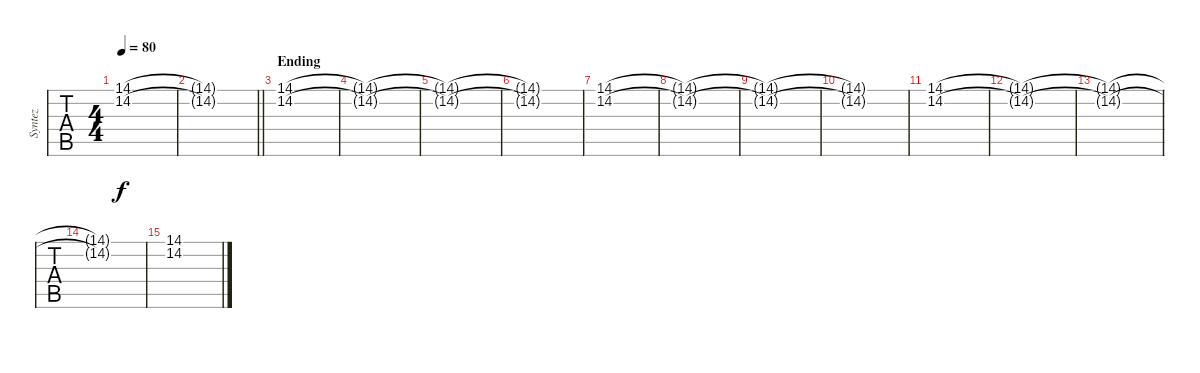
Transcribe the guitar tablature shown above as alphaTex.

\track ("Syntez" "Syntez") {instrument stringensemble1}
\staff {tabs}
\tuning (E4 B3 G3 D3 A2 E2) {hide}
\ts (4 4)
\tempo 80
\clef g2
\ks c
(14.1{t} 14.2{t}).1{dy f} |
\barLineRight lightlight
(14.1{t} 14.2{t}).1 |
\section ("" "Ending")
(14.1 14.2).1 |
(14.1{t} 14.2{t}).1 |
(14.1{t} 14.2{t}).1 |
(14.1{t} 14.2{t}).1 |
(14.1 14.2).1 |
(14.1{t} 14.2{t}).1 |
(14.1{t} 14.2{t}).1 |
(14.1{t} 14.2{t}).1 |
(14.1 14.2).1 |
(14.1{t} 14.2{t}).1 |
(14.1{t} 14.2{t}).1 |
(14.1{t} 14.2{t}).1 |
(14.1 14.2).1
